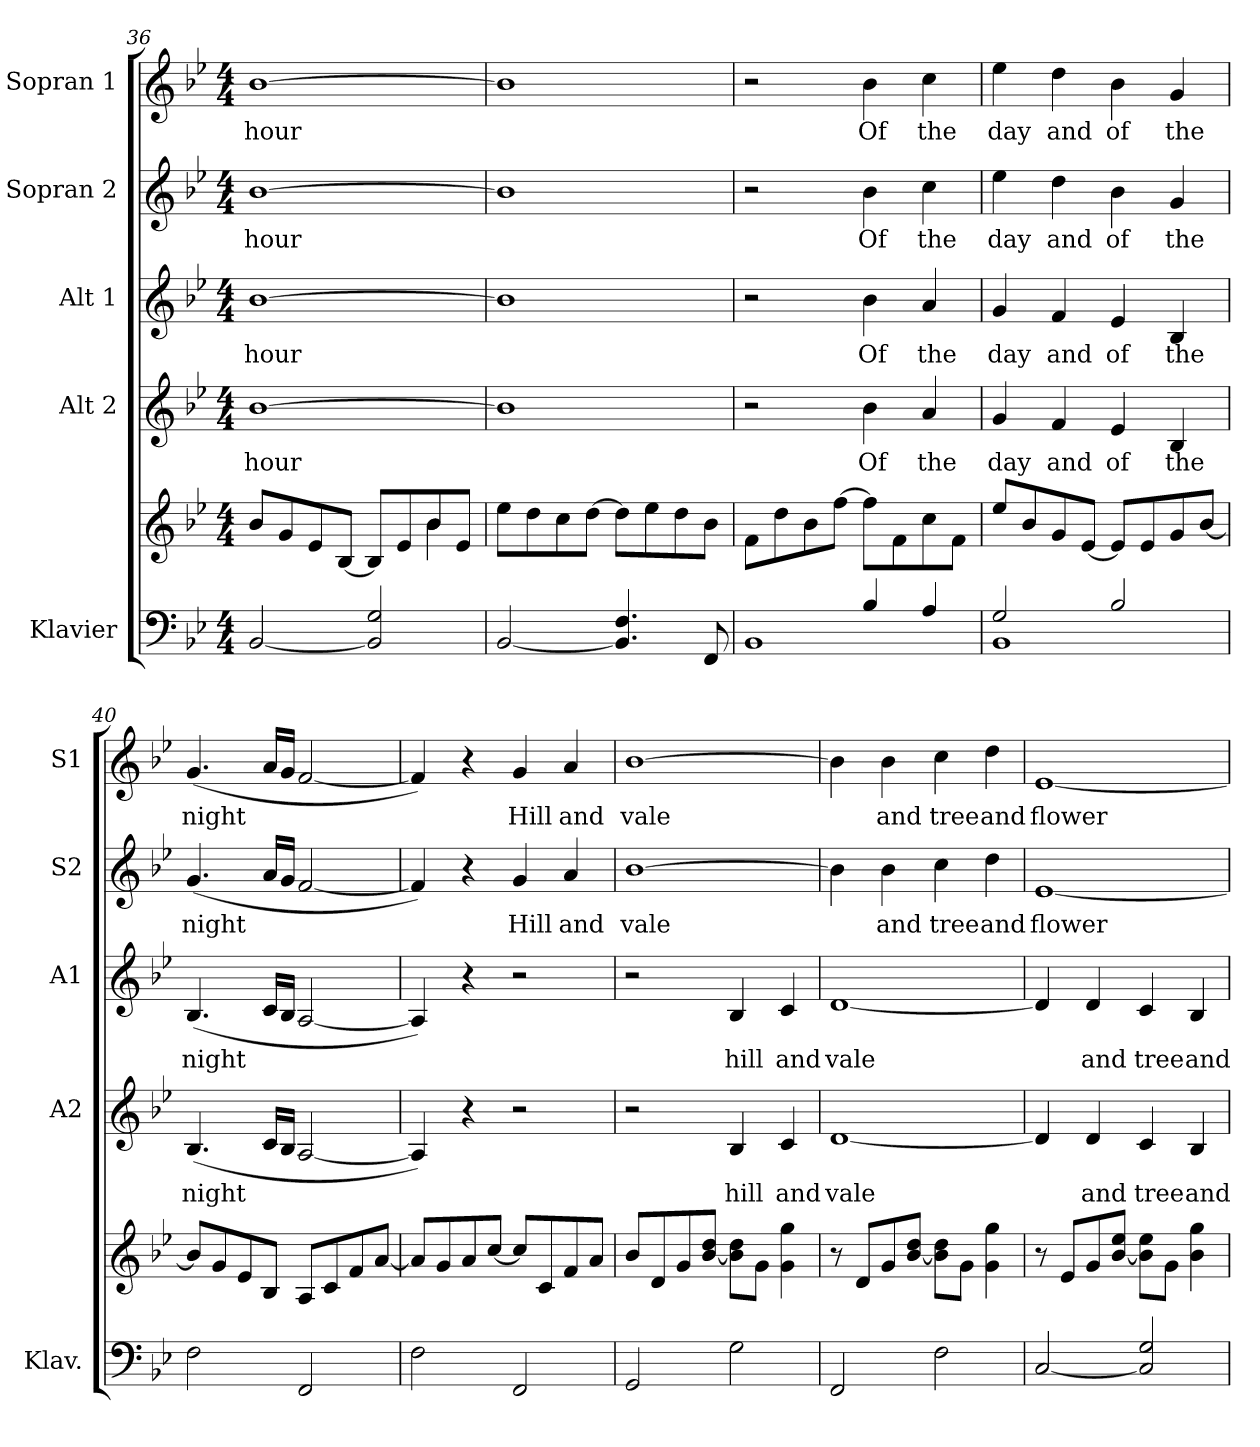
**kern	**kern	**kern	**text	**kern	**text	**kern	**text	**kern	**text
*part5	*part5	*part4	*part4	*part3	*part3	*part2	*part2	*part1	*part1
*staff6	*staff5	*staff4	*staff4	*staff3	*staff3	*staff2	*staff2	*staff1	*staff1
*I"Klavier	*	*I"Alt 2	*	*I"Alt 1	*	*I"Sopran 2	*	*I"Sopran 1	*
*I'Klav.	*	*I'A2	*	*I'A1	*	*I'S2	*	*I'S1	*
*clefF4	*clefG2	*clefG2	*	*clefG2	*	*clefG2	*	*clefG2	*
*k[b-e-]	*k[b-e-]	*k[b-e-]	*	*k[b-e-]	*	*k[b-e-]	*	*k[b-e-]	*
*M4/4	*M4/4	*M4/4	*	*M4/4	*	*M4/4	*	*M4/4	*
=36	=36	=36	=36	=36	=36	=36	=36	=36	=36
*	*^	*	*	*	*	*	*	*	*
!	!	!	!	!LO:LY:b	!	!LO:LY:b	!	!LO:LY:b	!	!LO:LY:b
[2BB-/	8b-/L	2.ryy	[1b-	hour	[1b-	hour	[1b-	hour	[1b-	hour
.	8g/	.	.	.	.	.	.	.	.	.
.	8e-/	.	.	.	.	.	.	.	.	.
.	[8B-/J	.	.	.	.	.	.	.	.	.
2BB-/] 2G/	8B-/L]	.	.	.	.	.	.	.	.	.
.	8e-/	.	.	.	.	.	.	.	.	.
.	8b-/	4b-\	.	.	.	.	.	.	.	.
.	8e-/J	.	.	.	.	.	.	.	.	.
*	*v	*v	*	*	*	*	*	*	*	*
=37	=37	=37	=37	=37	=37	=37	=37	=37	=37
[2BB-/	8ee-\L	1b-]	.	1b-]	.	1b-]	.	1b-]	.
.	8dd\	.	.	.	.	.	.	.	.
.	8cc\	.	.	.	.	.	.	.	.
.	[8dd\J	.	.	.	.	.	.	.	.
4.BB-/] 4.F/	8dd\L]	.	.	.	.	.	.	.	.
.	8ee-\	.	.	.	.	.	.	.	.
.	8dd\	.	.	.	.	.	.	.	.
8FF/	8b-\J	.	.	.	.	.	.	.	.
!!LO:LB:g=z
=38	=38	=38	=38	=38	=38	=38	=38	=38	=38
*^	*	*	*	*	*	*	*	*	*
1BB-	2ryy	8f\L	2r	.	2r	.	2r	.	2r	.
.	.	8dd\	.	.	.	.	.	.	.	.
.	.	8b-\	.	.	.	.	.	.	.	.
.	.	[8ff\J	.	.	.	.	.	.	.	.
!	!	!	!	!LO:LY:b	!	!LO:LY:b	!	!LO:LY:b	!	!LO:LY:b
.	4B-/	8ff\L]	4b-\	Of	4b-\	Of	4b-\	Of	4b-\	Of
.	.	8f\	.	.	.	.	.	.	.	.
!	!	!	!	!LO:LY:b	!	!LO:LY:b	!	!LO:LY:b	!	!LO:LY:b
.	4A/	8cc\	4a/	the	4a/	the	4cc\	the	4cc\	the
.	.	8f\J	.	.	.	.	.	.	.	.
=39	=39	=39	=39	=39	=39	=39	=39	=39	=39	=39
!	!	!	!	!LO:LY:b	!	!LO:LY:b	!	!LO:LY:b	!	!LO:LY:b
1BB-	2G/	8ee-/L	4g/	day	4g/	day	4ee-\	day	4ee-\	day
.	.	8b-/	.	.	.	.	.	.	.	.
!	!	!	!	!LO:LY:b	!	!LO:LY:b	!	!LO:LY:b	!	!LO:LY:b
.	.	8g/	4f/	and	4f/	and	4dd\	and	4dd\	and
.	.	[8e-/J	.	.	.	.	.	.	.	.
!	!	!	!	!LO:LY:b	!	!LO:LY:b	!	!LO:LY:b	!	!LO:LY:b
.	2B-/	8e-/L]	4e-/	of	4e-/	of	4b-\	of	4b-\	of
.	.	8e-/	.	.	.	.	.	.	.	.
!	!	!	!	!LO:LY:b	!	!LO:LY:b	!	!LO:LY:b	!	!LO:LY:b
.	.	8g/	4B-/	the	4B-/	the	4g/	the	4g/	the
.	.	[8b-/J	.	.	.	.	.	.	.	.
*v	*v	*	*	*	*	*	*	*	*	*
=40	=40	=40	=40	=40	=40	=40	=40	=40	=40
!	!	!	!LO:LY:b	!	!LO:LY:b	!	!LO:LY:b	!	!LO:LY:b
2F\	8b-/L]	(<4.B-/	night	(<4.B-/	night	(<4.g/	night	(<4.g/	night
.	8g/	.	.	.	.	.	.	.	.
.	8e-/	.	.	.	.	.	.	.	.
.	8B-/J	16c/LL	.	16c/LL	.	16a/LL	.	16a/LL	.
.	.	16B-/JJ	.	16B-/JJ	.	16g/JJ	.	16g/JJ	.
2FF/	8A/L	[2A/	.	[2A/	.	[2f/	.	[2f/	.
.	8c/	.	.	.	.	.	.	.	.
.	8f/	.	.	.	.	.	.	.	.
.	[8a/J	.	.	.	.	.	.	.	.
!!LO:PB:g=z
=41	=41	=41	=41	=41	=41	=41	=41	=41	=41
2F\	8a/L]	4A/])	.	4A/])	.	4f/])	.	4f/])	.
.	8g/	.	.	.	.	.	.	.	.
.	8a/	4r	.	4r	.	4r	.	4r	.
.	[8cc/J	.	.	.	.	.	.	.	.
!	!	!	!	!	!	!	!LO:LY:b	!	!LO:LY:b
2FF/	8cc/L]	2r	.	2r	.	4g/	Hill	4g/	Hill
.	8c/	.	.	.	.	.	.	.	.
!	!	!	!	!	!	!	!LO:LY:b	!	!LO:LY:b
.	8f/	.	.	.	.	4a/	and	4a/	and
.	8a/J	.	.	.	.	.	.	.	.
=42	=42	=42	=42	=42	=42	=42	=42	=42	=42
!	!	!	!	!	!	!	!LO:LY:b	!	!LO:LY:b
2GG/	8b-/L	2r	.	2r	.	[1b-	vale	[1b-	vale
.	8d/	.	.	.	.	.	.	.	.
.	8g/	.	.	.	.	.	.	.	.
.	[8b-/ 8dd/J	.	.	.	.	.	.	.	.
!	!	!	!LO:LY:b	!	!LO:LY:b	!	!	!	!
2G\	8b-\] 8dd\L	4B-/	hill	4B-/	hill	.	.	.	.
.	8g\J	.	.	.	.	.	.	.	.
!	!	!	!LO:LY:b	!	!LO:LY:b	!	!	!	!
.	4g\ 4gg\	4c/	and	4c/	and	.	.	.	.
=43	=43	=43	=43	=43	=43	=43	=43	=43	=43
!	!	!	!LO:LY:b	!	!LO:LY:b	!	!	!	!
2FF/	8r	[1d	vale	[1d	vale	4b-\]	.	4b-\]	.
.	8d/L	.	.	.	.	.	.	.	.
!	!	!	!	!	!	!	!LO:LY:b	!	!LO:LY:b
.	8g/	.	.	.	.	4b-\	and	4b-\	and
.	[8b-/ 8dd/J	.	.	.	.	.	.	.	.
!	!	!	!	!	!	!	!LO:LY:b	!	!LO:LY:b
2F\	8b-\] 8dd\L	.	.	.	.	4cc\	tree	4cc\	tree
.	8g\J	.	.	.	.	.	.	.	.
!	!	!	!	!	!	!	!LO:LY:b	!	!LO:LY:b
.	4g\ 4gg\	.	.	.	.	4dd\	and	4dd\	and
=44	=44	=44	=44	=44	=44	=44	=44	=44	=44
!	!	!	!	!	!	!	!LO:LY:b	!	!LO:LY:b
[2C/	8r	4d/]	.	4d/]	.	[1e-	flower	[1e-	flower
.	8e-/L	.	.	.	.	.	.	.	.
!	!	!	!LO:LY:b	!	!LO:LY:b	!	!	!	!
.	8g/	4d/	and	4d/	and	.	.	.	.
.	[8b-/ 8ee-/J	.	.	.	.	.	.	.	.
!	!	!	!LO:LY:b	!	!LO:LY:b	!	!	!	!
2C/] 2G/	8b-\] 8ee-\L	4c/	tree	4c/	tree	.	.	.	.
.	8g\J	.	.	.	.	.	.	.	.
!	!	!	!LO:LY:b	!	!LO:LY:b	!	!	!	!
.	4b-\ 4gg\	4B-/	and	4B-/	and	.	.	.	.
=	=	=	=	=	=	=	=	=	=
*-	*-	*-	*-	*-	*-	*-	*-	*-	*-
